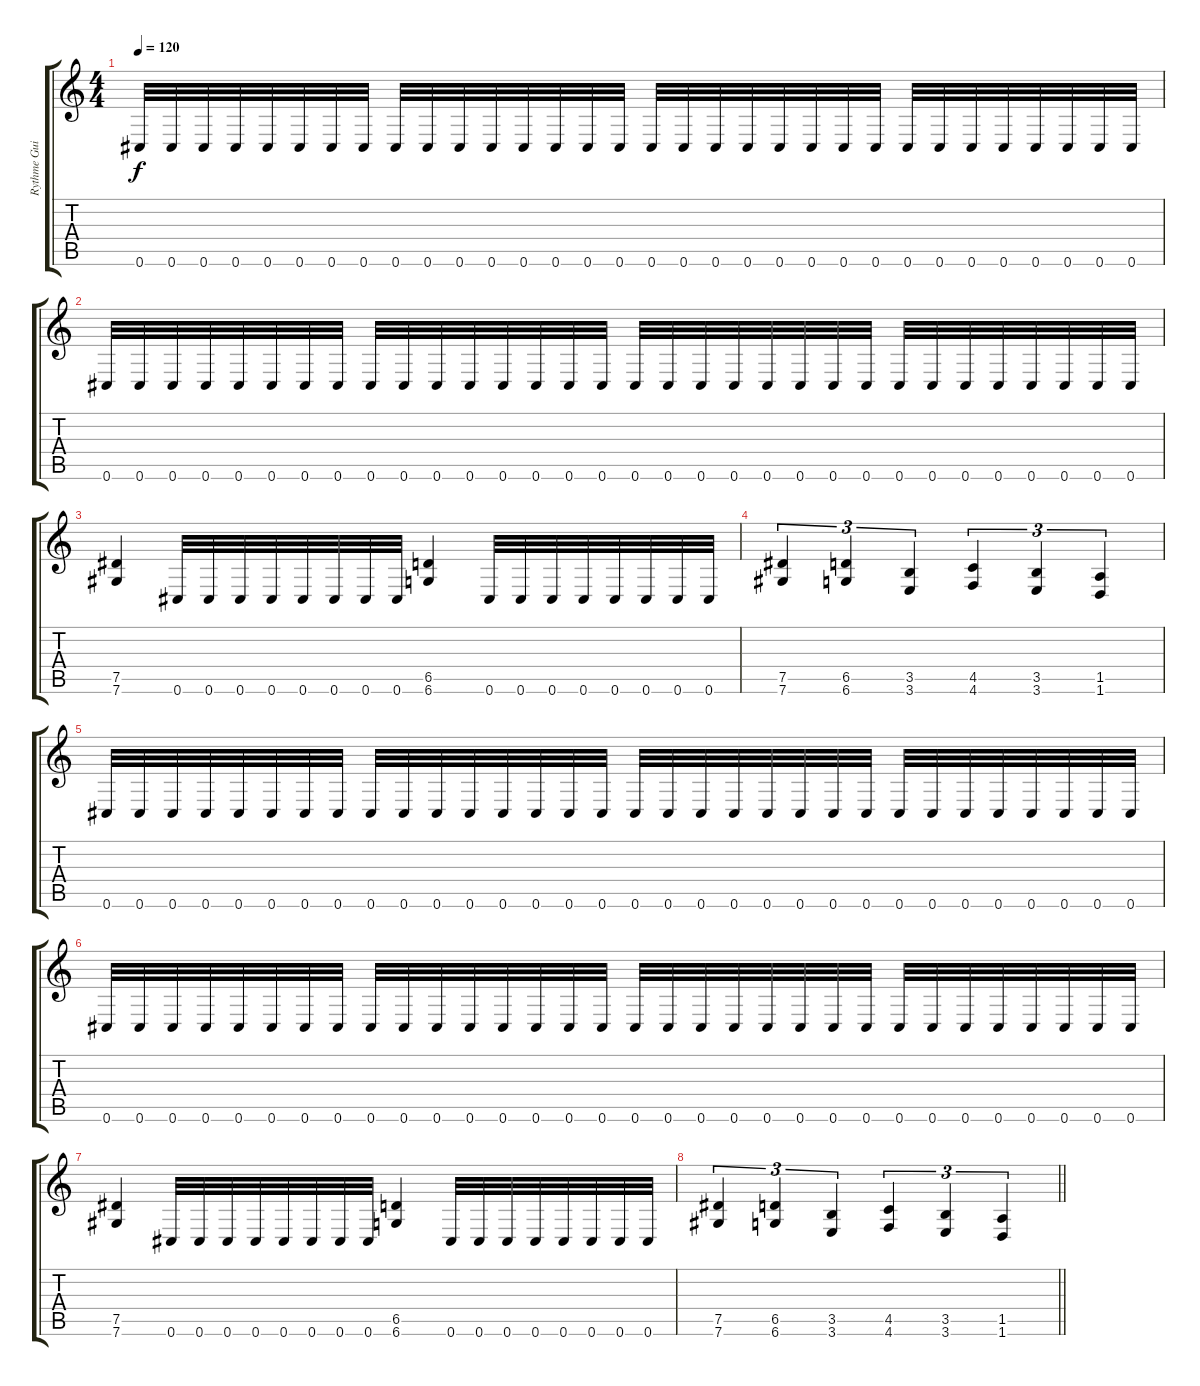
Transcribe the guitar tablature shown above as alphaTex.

\track ("Rythme Guitar" "Rythme Gui") {instrument distortionguitar}
\staff {score tabs}
\tuning (Eb4 Bb3 Gb3 Db3 Ab2 Db2) {hide}
\ts (4 4)
\tempo 120
\clef g2
\ks c
0.6.32{dy f} 0.6.32 0.6.32 0.6.32 0.6.32 0.6.32 0.6.32 0.6.32 0.6.32 0.6.32 0.6.32 0.6.32 0.6.32 0.6.32 0.6.32 0.6.32 0.6.32 0.6.32 0.6.32 0.6.32 0.6.32 0.6.32 0.6.32 0.6.32 0.6.32 0.6.32 0.6.32 0.6.32 0.6.32 0.6.32 0.6.32 0.6.32 |
0.6.32 0.6.32 0.6.32 0.6.32 0.6.32 0.6.32 0.6.32 0.6.32 0.6.32 0.6.32 0.6.32 0.6.32 0.6.32 0.6.32 0.6.32 0.6.32 0.6.32 0.6.32 0.6.32 0.6.32 0.6.32 0.6.32 0.6.32 0.6.32 0.6.32 0.6.32 0.6.32 0.6.32 0.6.32 0.6.32 0.6.32 0.6.32 |
(7.5 7.6).4 0.6.32 0.6.32 0.6.32 0.6.32 0.6.32 0.6.32 0.6.32 0.6.32 (6.5 6.6).4 0.6.32 0.6.32 0.6.32 0.6.32 0.6.32 0.6.32 0.6.32 0.6.32 |
(7.5 7.6).4{tu (3 2)} (6.5 6.6).4{tu (3 2)} (3.5 3.6).4{tu (3 2)} (4.5 4.6).4{tu (3 2)} (3.5 3.6).4{tu (3 2)} (1.5 1.6).4{tu (3 2)} |
0.6.32 0.6.32 0.6.32 0.6.32 0.6.32 0.6.32 0.6.32 0.6.32 0.6.32 0.6.32 0.6.32 0.6.32 0.6.32 0.6.32 0.6.32 0.6.32 0.6.32 0.6.32 0.6.32 0.6.32 0.6.32 0.6.32 0.6.32 0.6.32 0.6.32 0.6.32 0.6.32 0.6.32 0.6.32 0.6.32 0.6.32 0.6.32 |
0.6.32 0.6.32 0.6.32 0.6.32 0.6.32 0.6.32 0.6.32 0.6.32 0.6.32 0.6.32 0.6.32 0.6.32 0.6.32 0.6.32 0.6.32 0.6.32 0.6.32 0.6.32 0.6.32 0.6.32 0.6.32 0.6.32 0.6.32 0.6.32 0.6.32 0.6.32 0.6.32 0.6.32 0.6.32 0.6.32 0.6.32 0.6.32 |
(7.5 7.6).4 0.6.32 0.6.32 0.6.32 0.6.32 0.6.32 0.6.32 0.6.32 0.6.32 (6.5 6.6).4 0.6.32 0.6.32 0.6.32 0.6.32 0.6.32 0.6.32 0.6.32 0.6.32 |
\barLineRight lightlight
(7.5 7.6).4{tu (3 2)} (6.5 6.6).4{tu (3 2)} (3.5 3.6).4{tu (3 2)} (4.5 4.6).4{tu (3 2)} (3.5 3.6).4{tu (3 2)} (1.5 1.6).4{tu (3 2)}
